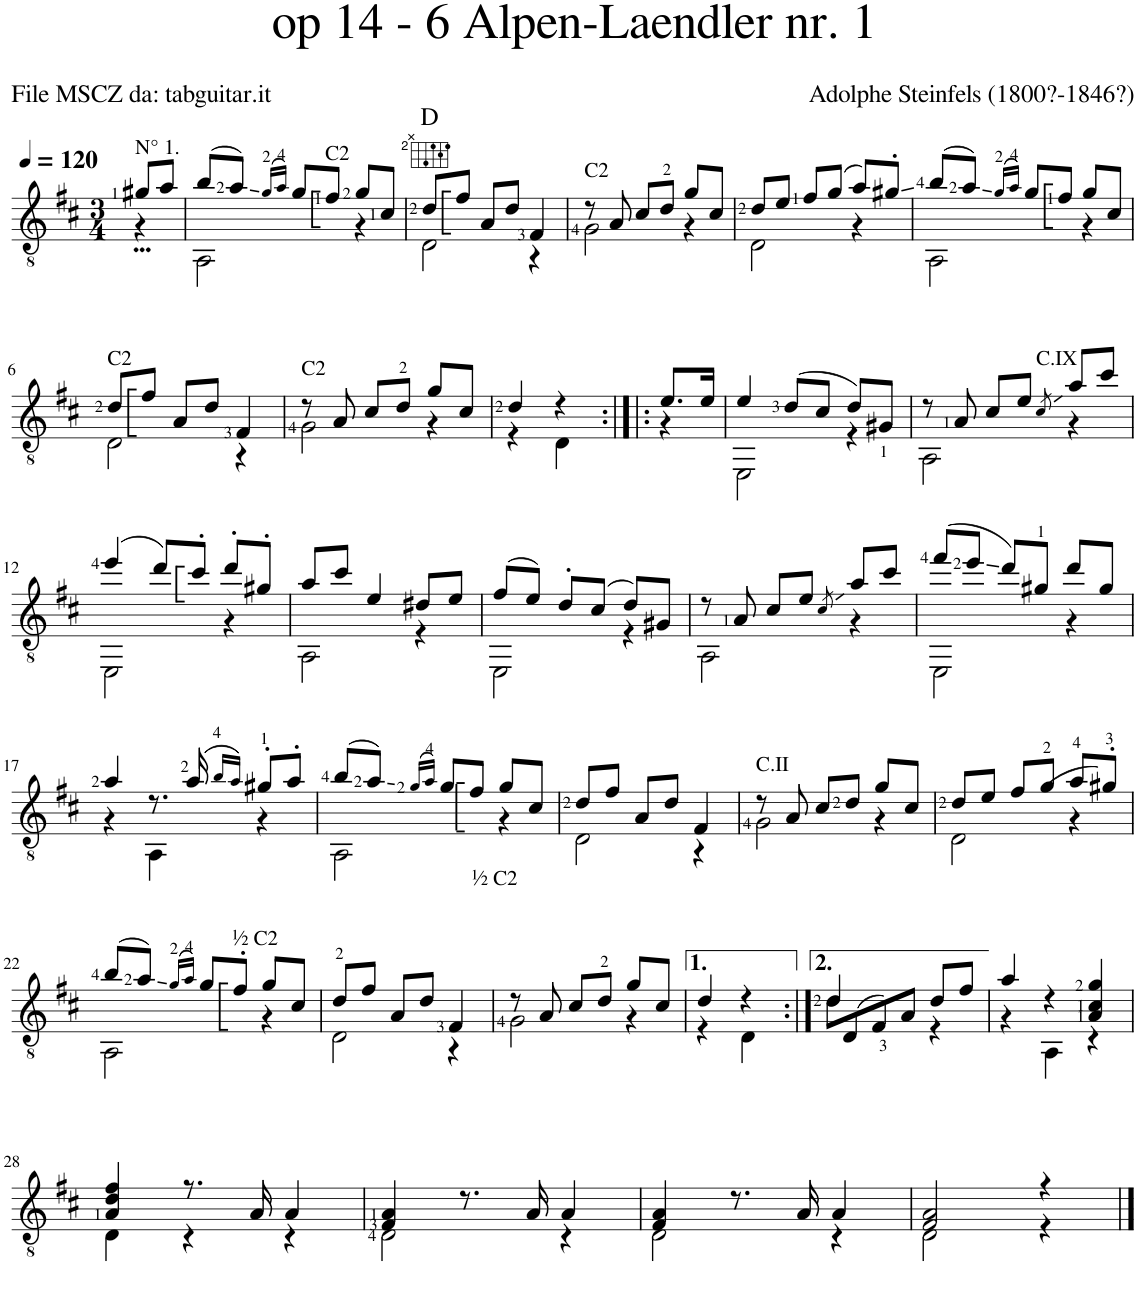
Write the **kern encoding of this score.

**kern	**harte
*part1	*part1
*staff1	*
*I"Guitar	*
*I'Guit.	*
*clefGv2	*
*k[f#c#]	*
*M3/4	*
*MM120	*
=	=
*^	*
!LO:TX:a:t=N° 1.	!	!
8g#X</L	4r	.
8a/J	.	.
=1	=1	=1
(8b/L	2AA\	.
8a/J)	.	.
(16qg/LL	.	.
16qa/JJ)	.	.
8g/L	.	.
!LO:TX:a:t=C2	!	!
8f#::/J	.	.
8g/L	4r	.
8c#/J	.	.
=2	=2	=2
8d/L	2D\	D:maj
8f#::/J	.	.
8A/L	.	.
8d/J	.	.
4F#/	4r	.
=3	=3	=3
!LO:TX:a:t=C2	!	!
8r	2G\	.
8A/	.	.
8c#/L	.	.
8d/J	.	.
8g/L	4r	.
8c#/J	.	.
=4	=4	=4
8d/L	2D\	.
8e/J	.	.
8f#/L	.	.
(8g/J	.	.
8a/L)	4r	.
8g#X'/J	.	.
=5	=5	=5
(8b/L	2AA\	.
8a/J)	.	.
(16qg/LL	.	.
16qa/JJ)	.	.
8g/L	.	.
8f#::/J	.	.
8g/L	4r	.
8c#/J	.	.
!!LO:LB:g=z	!!
=6	=6	=6
!LO:TX:a:t=C2	!	!
8d/L	2D\	.
8f#::/J	.	.
8A/L	.	.
8d/J	.	.
4F#/	4r	.
=7	=7	=7
!LO:TX:a:t=C2	!	!
8r	2G\	.
8A/	.	.
8c#/L	.	.
8d/J	.	.
8g/L	4r	.
8c#/J	.	.
=8	=8	=8
4d/	4r	.
4r	4D\	.
=9:|!|:	=9:|!|:	=9:|!|:
8.e/L	4r	.
16e/Jk	.	.
=10	=10	=10
4e/	2EE\	.
(8d/L	.	.
8c#/J	.	.
8d/L)	4r	.
8G#X/J	.	.
=11	=11	=11
8r	2AA\	.
8A/	.	.
8c#/L	.	.
8e/J	.	.
8qc#/	.	.
!LO:TX:a:t=C.IX	!	!
8a/L	4r	.
8cc#/J	.	.
!!LO:LB:g=z	!!
=12	=12	=12
(4ee/	2EE\	.
8dd/L)	.	.
8cc#::'/J	.	.
8dd'/L	4r	.
8g#X'/J	.	.
=13	=13	=13
8a/L	2AA\	.
8cc#/J	.	.
4e/	.	.
8d#X/L	4r	.
8e/J	.	.
=14	=14	=14
(8f#/L	2EE\	.
8e/J)	.	.
8d'/L	.	.
(8c#/J	.	.
8d/L)	4r	.
8G#X/J	.	.
=15	=15	=15
8r	2AA\	.
8A/	.	.
8c#/L	.	.
8e/J	.	.
8qc#/	.	.
8a/L	4r	.
8cc#/J	.	.
=16	=16	=16
(8ff#/L	2EE\	.
8ee/J	.	.
8dd/L)	.	.
8g#X/J	.	.
8dd/L	4r	.
8g#/J	.	.
!!LO:LB:g=z	!!
=17	=17	=17
4a/	4r	.
8.r	4AA\	.
(16a/	.	.
16qb/LL	.	.
16qa/JJ)	.	.
8g#X'/L	4r	.
8a'/J	.	.
=18	=18	=18
(8b/L	2AA\	.
8a/J)	.	.
(16qg/LL	.	.
16qa/JJ)	.	.
8g/L	.	.
!LO:TX:b:t=½ C2	!	!
8f#::/J	.	.
8g/L	4r	.
8c#/J	.	.
=19	=19	=19
8d/L	2D\	.
8f#/J	.	.
8A/L	.	.
8d/J	.	.
4F#/	4r	.
=20	=20	=20
!LO:TX:a:t=C.II	!	!
8r	2G\	.
8A/	.	.
8c#/L	.	.
8d/J	.	.
8g/L	4r	.
8c#/J	.	.
=21	=21	=21
8d/L	2D\	.
8e/J	.	.
8f#/L	.	.
(8g/J	.	.
8a/L	4r	.
8g#X'/J)	.	.
!!LO:LB:g=z	!!
=22	=22	=22
(8b/L	2AA\	.
8a/J)	.	.
(16qg/LL	.	.
16qa/JJ)	.	.
8g/L	.	.
!LO:TX:a:t=½ C2	!	!
8f#::'/J	.	.
8g/L	4r	.
8c#/J	.	.
=23	=23	=23
8d/L	2D\	.
8f#/J	.	.
8A/L	.	.
8d/J	.	.
4F#/	4r	.
=24	=24	=24
8r	2G\	.
8A/	.	.
8c#/L	.	.
8d/J	.	.
8g/L	4r	.
8c#/J	.	.
=25	=25	=25
4d/	4r	.
4r	4D\	.
=26:|!	=26:|!	=26:|!
8d\L	4d/	.
(8D/	.	.
8F#/)	4ryy	.
8A/J	.	.
8d/L	4r	.
8f#/J	.	.
=27	=27	=27
4a/	4r	.
4r	4AA\	.
4A/ 4c#/ 4g/	4r	.
!!LO:LB:g=z	!!
=28	=28	=28
4A/ 4d/ 4f#/	4D\	.
8.r	4r	.
16A/	.	.
4A/	4r	.
=29	=29	=29
4F#/ 4A/	2D\	.
8.r	.	.
16A/	.	.
4A/	4r	.
=30	=30	=30
4F#/ 4A/	2D\	.
8.r	.	.
16A/	.	.
4A/	4r	.
=31	=31	=31
2F#/ 2A/	2D\	.
4r	4r	.
*v	*v	*
==	==
*-	*-
